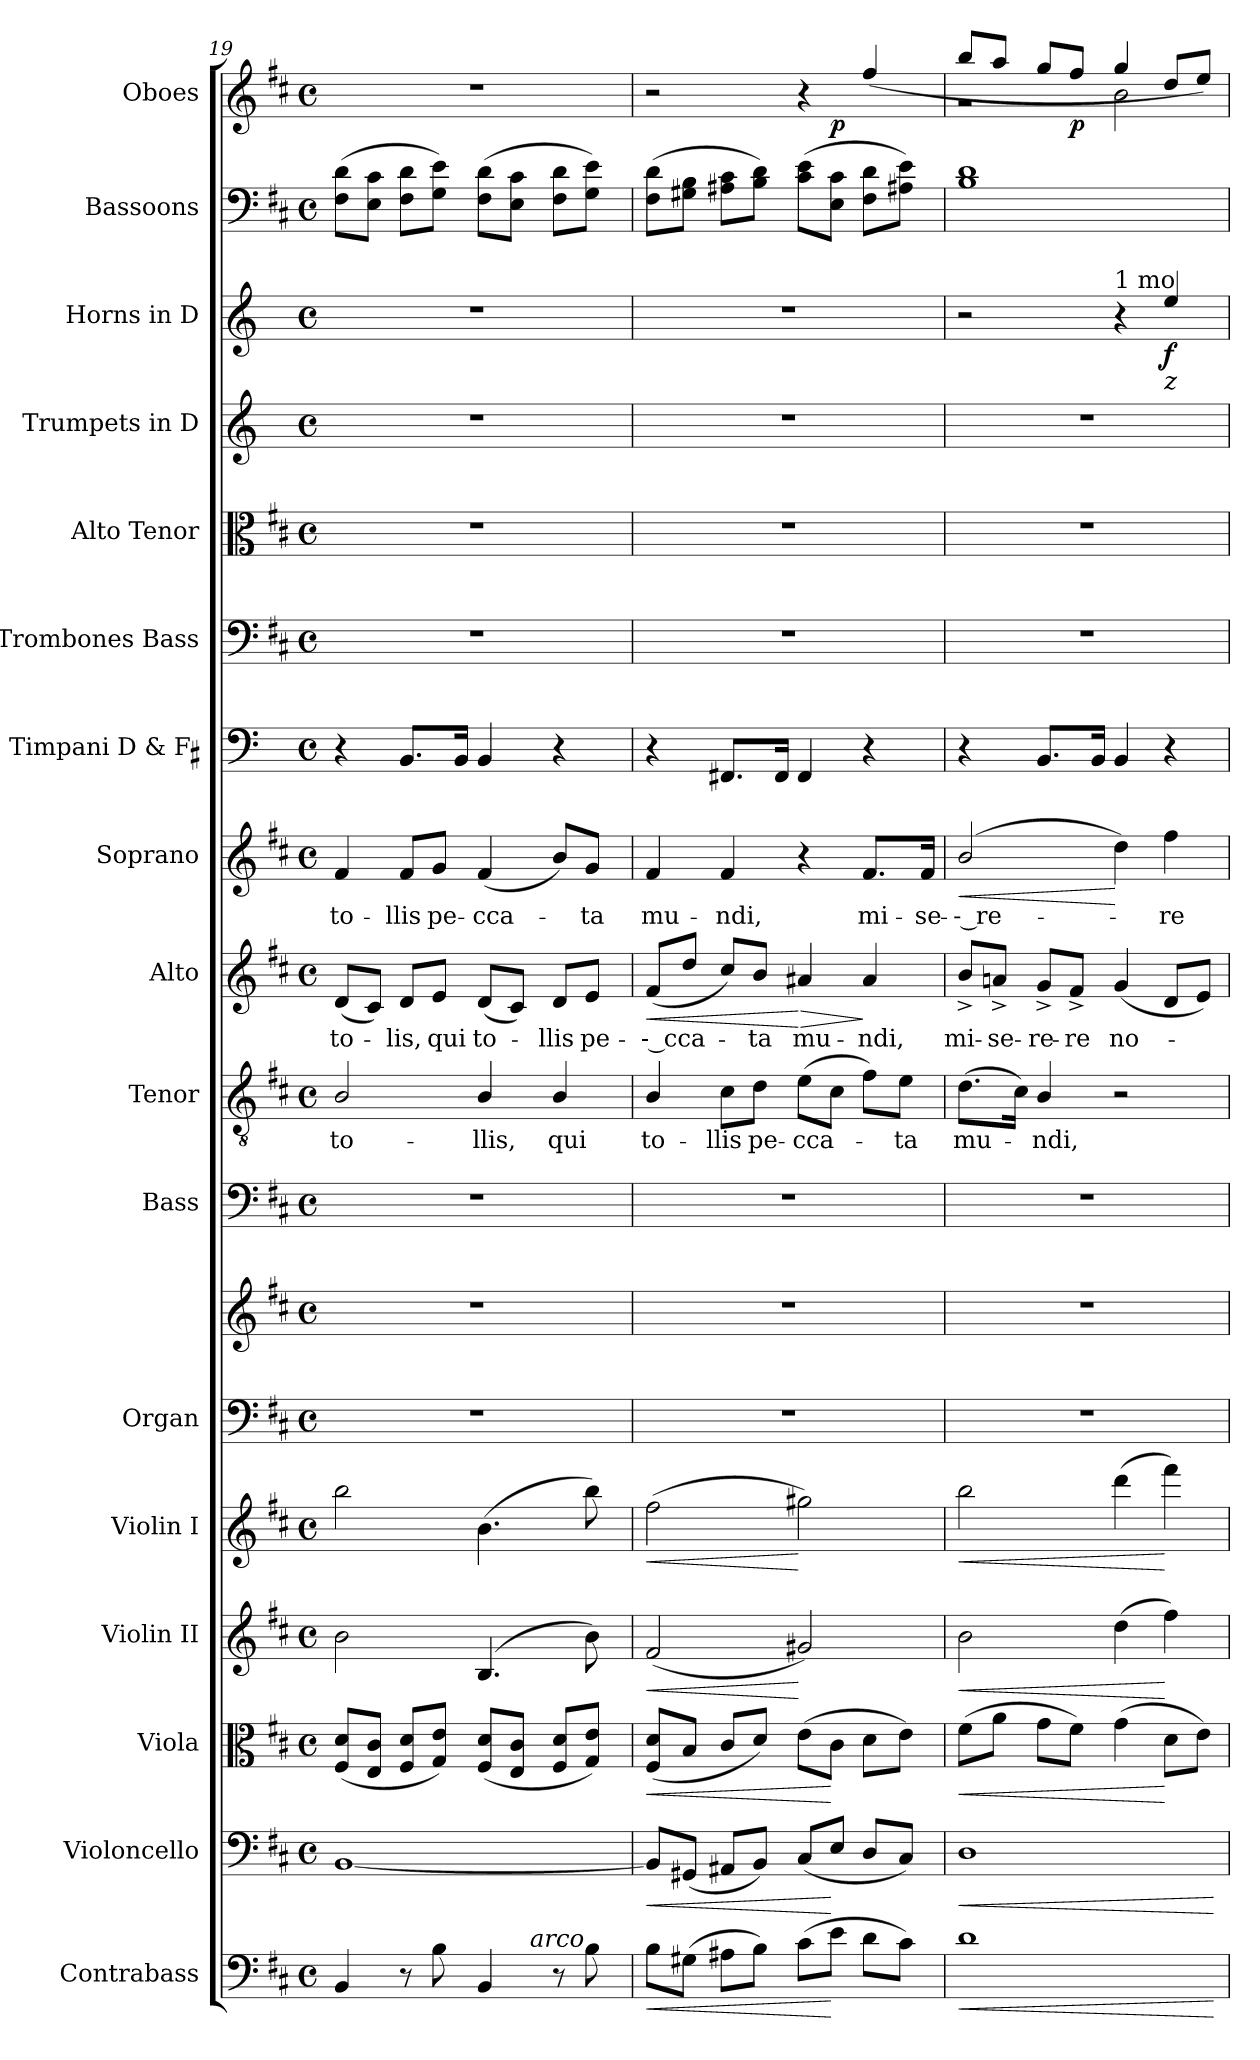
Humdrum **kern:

**kern	**dynam	**kern	**dynam	**kern	**dynam	**kern	**dynam	**kern	**dynam	**kern	**kern	**kern	**kern	**text	**kern	**text	**dynam	**kern	**text	**dynam	**kern	**kern	**kern	**kern	**kern	**dynam	**kern	**kern	**dynam
*part17	*part17	*part16	*part16	*part15	*part15	*part14	*part14	*part13	*part13	*part12	*part12	*part11	*part10	*part10	*part9	*part9	*part9	*part8	*part8	*part8	*part7	*part6	*part5	*part4	*part3	*part3	*part2	*part1	*part1
*staff18	*staff18	*staff17	*staff17	*staff16	*staff16	*staff15	*staff15	*staff14	*staff14	*staff13	*staff12	*staff11	*staff10	*staff10	*staff9	*staff9	*staff9	*staff8	*staff8	*staff8	*staff7	*staff6	*staff5	*staff4	*staff3	*staff3	*staff2	*staff1	*staff1
*I"Contrabass	*	*I"Violoncello	*	*I"Viola	*	*I"Violin II	*	*I"Violin I	*	*I"Organ	*	*I"Bass	*I"Tenor	*	*I"Alto	*	*	*I"Soprano	*	*	*I"Timpani D & F#	*I"Trombones  Bass	*I"Alto Tenor	*I"Trumpets in D	*I"Horns in D	*	*I"Bassoons	*I"Oboes	*
*I'Cb.	*	*I'Vc.	*	*I'Vla.	*	*I'Vln. II	*	*I'Vln. I	*	*I'Org.	*	*I'B.	*I'T.	*	*I'A.	*	*	*I'S.	*	*	*I'Timp.	*	*	*	*	*	*I'Bsn.	*I'Ob.	*
*clefF4	*	*clefF4	*	*clefC3	*	*clefG2	*	*clefG2	*	*clefF4	*clefG2	*clefF4	*clefGv2	*	*clefG2	*	*	*clefG2	*	*	*clefF4	*clefF4	*clefC3	*clefG2	*clefG2	*	*clefF4	*clefG2	*
*ITrd7c12	*	*	*	*	*	*	*	*	*	*	*	*	*ITrd7c12	*	*	*	*	*	*	*	*	*	*	*ITrd-1c-2	*ITrd6c10	*	*	*	*
*k[f#c#]	*	*k[f#c#]	*	*k[f#c#]	*	*k[f#c#]	*	*k[f#c#]	*	*k[f#c#]	*k[f#c#]	*k[f#c#]	*k[f#c#]	*	*k[f#c#]	*	*	*k[f#c#]	*	*	*k[]	*k[f#c#]	*k[f#c#]	*k[f#c#]	*k[f#c#]	*	*k[f#c#]	*k[f#c#]	*
*D:	*	*D:	*	*D:	*	*D:	*	*D:	*	*D:	*D:	*D:	*D:	*	*D:	*	*	*D:	*	*	*C:	*D:	*D:	*D:	*D:	*	*D:	*D:	*
*M4/4	*	*M4/4	*	*M4/4	*	*M4/4	*	*M4/4	*	*M4/4	*M4/4	*M4/4	*M4/4	*	*M4/4	*	*	*M4/4	*	*	*M4/4	*M4/4	*M4/4	*M4/4	*M4/4	*	*M4/4	*M4/4	*
*met(c)	*	*met(c)	*	*met(c)	*	*met(c)	*	*met(c)	*	*met(c)	*met(c)	*met(c)	*met(c)	*	*met(c)	*	*	*met(c)	*	*	*met(c)	*met(c)	*met(c)	*met(c)	*met(c)	*	*met(c)	*met(c)	*
=19	=19	=19	=19	=19	=19	=19	=19	=19	=19	=19	=19	=19	=19	=19	=19	=19	=19	=19	=19	=19	=19	=19	=19	=19	=19	=19	=19	=19	=19
!	!	!	!	!	!	!	!	!	!	!	!	!	!	!LO:LY:b:color=#000000	!	!	!	!	!	!	!	!	!	!	!	!	!	!	!
!	!	!	!	!	!	!	!	!	!	!	!	!	!	!	!	!LO:LY:b:color=#000000	!	!	!	!	!	!	!	!	!	!	!	!	!
!	!	!	!	!	!	!	!	!	!	!	!	!	!	!	!	!	!	!	!LO:LY:b:color=#000000	!	!	!	!	!	!	!	!	!	!
*^	*	*	*	*	*	*	*	*	*	*	*	*	*	*	*	*	*	*	*	*	*	*	*	*	*	*	*	*	*
4BBBi/	2ryy	.	[1BBi	.	(8F#i/ 8di/L	.	2bi\	.	2bbi\	.	1r	1r	1r	2BBi/	to-	(8di/L	to-	.	4f#i/	to-	.	4r	1r	1r	1r	1r	.	(8F#i\ 8di\L	1r	.
.	.	.	.	.	8Ei/ 8c#i/J	.	.	.	.	.	.	.	.	.	.	8c#i/J)	.	.	.	.	.	.	.	.	.	.	.	8Ei\ 8c#i\J	.	.
!	!	!	!	!	!	!	!	!	!	!	!	!	!	!	!	!	!LO:LY:b:color=#000000	!	!	!	!	!	!	!	!	!	!	!	!	!
!	!	!	!	!	!	!	!	!	!	!	!	!	!	!	!	!	!	!	!	!LO:LY:b:color=#000000	!	!	!	!	!	!	!	!	!	!
8r	.	.	.	.	8F#i/ 8di/L	.	.	.	.	.	.	.	.	.	.	8di/L	-lis,	.	8f#i/L	-llis	.	8.BBi/L	.	.	.	.	.	8F#i\ 8di\L	.	.
!	!	!	!	!	!	!	!	!	!	!	!	!	!	!	!	!	!LO:LY:b:color=#000000	!	!	!	!	!	!	!	!	!	!	!	!	!
!	!	!	!	!	!	!	!	!	!	!	!	!	!	!	!	!	!	!	!	!LO:LY:b:color=#000000	!	!	!	!	!	!	!	!	!	!
8BBi\	.	.	.	.	8Gi/ 8ei/J)	.	.	.	.	.	.	.	.	.	.	8ei/J	qui	.	8gi/J	pe-	.	.	.	.	.	.	.	8Gi\ 8ei\J)	.	.
.	.	.	.	.	.	.	.	.	.	.	.	.	.	.	.	.	.	.	.	.	.	16BBi/Jk	.	.	.	.	.	.	.	.
!	!	!	!	!	!	!	!	!	!	!	!	!	!	!	!LO:LY:b:color=#000000	!	!	!	!	!	!	!	!	!	!	!	!	!	!	!
!	!	!	!	!	!	!	!	!	!	!	!	!	!	!	!	!	!LO:LY:b:color=#000000	!	!	!	!	!	!	!	!	!	!	!	!	!
!	!	!	!	!	!	!	!	!	!	!	!	!	!	!	!	!	!	!	!	!LO:LY:b:color=#000000	!	!	!	!	!	!	!	!	!	!
4BBBi/	8ryy	.	.	.	(8F#i/ 8di/L	.	(4.Bi/	.	(4.bi\	.	.	.	.	4BBi/	-llis,	(8di/L	to-	.	(4f#i/	-cca-	.	4BBi/	.	.	.	.	.	(8F#i\ 8di\L	.	.
.	32..ryy	.	.	.	8Ei/ 8c#i/J	.	.	.	.	.	.	.	.	.	.	8c#i/J)	.	.	.	.	.	.	.	.	.	.	.	8Ei\ 8c#i\J	.	.
!	!LO:TX:a:i:t=arco	!	!	!	!	!	!	!	!	!	!	!	!	!	!	!	!	!	!	!	!	!	!	!	!	!	!	!	!	!
.	4ryy	.	.	.	.	.	.	.	.	.	.	.	.	.	.	.	.	.	.	.	.	.	.	.	.	.	.	.	.	.
!	!	!	!	!	!	!	!	!	!	!	!	!	!	!	!LO:LY:b:color=#000000	!	!	!	!	!	!	!	!	!	!	!	!	!	!	!
!	!	!	!	!	!	!	!	!	!	!	!	!	!	!	!	!	!LO:LY:b:color=#000000	!	!	!	!	!	!	!	!	!	!	!	!	!
8r	.	.	.	.	8F#i/ 8di/L	.	.	.	.	.	.	.	.	4BBi/	qui	8di/L	-llis	.	8bi/L)	.	.	4r	.	.	.	.	.	8F#i\ 8di\L	.	.
!	!	!	!	!	!	!	!	!	!	!	!	!	!	!	!	!	!LO:LY:b:color=#000000	!	!	!	!	!	!	!	!	!	!	!	!	!
!	!	!	!	!	!	!	!	!	!	!	!	!	!	!	!	!	!	!	!	!LO:LY:b:color=#000000	!	!	!	!	!	!	!	!	!	!
8BBi\	.	.	.	.	8Gi/ 8ei/J)	.	8bi\)	.	8bbi\)	.	.	.	.	.	.	8ei/J	pe-	.	8gi/J	-ta	.	.	.	.	.	.	.	8Gi\ 8ei\J)	.	.
.	16ryy	.	.	.	.	.	.	.	.	.	.	.	.	.	.	.	.	.	.	.	.	.	.	.	.	.	.	.	.	.
.	128ryy	.	.	.	.	.	.	.	.	.	.	.	.	.	.	.	.	.	.	.	.	.	.	.	.	.	.	.	.	.
!!LO:PB:g=z
=20	=20	=20	=20	=20	=20	=20	=20	=20	=20	=20	=20	=20	=20	=20	=20	=20	=20	=20	=20	=20	=20	=20	=20	=20	=20	=20	=20	=20	=20	=20
!	!	!LO:HP:b	!	!LO:HP:b	!	!LO:HP:b	!	!LO:HP:b	!	!LO:HP:b	!	!	!	!	!	!	!	!	!	!	!	!	!	!	!	!	!	!	!	!
*v	*v	*	*	*	*	*	*	*	*	*	*	*	*	*	*	*	*	*	*	*	*	*	*	*	*	*	*	*	*	*
*^	*	*	*	*	*	*	*	*	*	*	*	*	*	*	*	*	*	*	*	*	*	*	*	*	*	*	*	*	*
!	!	!	!	!	!	!	!	!	!	!	!	!	!	!	!LO:LY:b:color=#000000	!	!	!	!	!	!	!	!	!	!	!	!	!	!	!
*v	*v	*	*	*	*	*	*	*	*	*	*	*	*	*	*	*	*	*	*	*	*	*	*	*	*	*	*	*	*	*
*^	*	*	*	*	*	*	*	*	*	*	*	*	*	*	*	*	*	*	*	*	*	*	*	*	*	*	*	*	*
!	!	!	!	!	!	!	!	!	!	!	!	!	!	!	!	!	!LO:LY:b:color=#000000	!LO:HP:b	!	!	!	!	!	!	!	!	!	!	!	!
*v	*v	*	*	*	*	*	*	*	*	*	*	*	*	*	*	*	*	*	*	*	*	*	*	*	*	*	*	*	*	*
*^	*	*	*	*	*	*	*	*	*	*	*	*	*	*	*	*	*	*	*	*	*	*	*	*	*	*	*	*	*
!	!	!	!	!	!	!	!	!	!	!	!	!	!	!	!	!	!	!	!	!LO:LY:b:color=#000000	!	!	!	!	!	!	!	!	!	!
*v	*v	*	*	*	*	*	*	*	*	*	*	*	*	*	*	*	*	*	*	*	*	*	*	*	*	*	*	*	*^	*
8BBi\L	<	8BBi/L]	<	(8F#i/ 8di/L	<	(2f#i/	<	(2ff#i\	<	1r	1r	1r	4BBi/	to-	(8f#i/L	-- cca-	<	4f#i/	mu-	.	4r	1r	1r	1r	1r	.	(8F#i\ 8di\L	2r	2ryy	.
(8GG#Xi\J	.	(8GG#Xi/J	.	8Bi/J	.	.	.	.	.	.	.	.	.	.	8ddi/J	.	.	.	.	.	.	.	.	.	.	.	8G#Xi\ 8Bi\J	.	.	.
!	!	!	!	!	!	!	!	!	!	!	!	!	!	!LO:LY:b:color=#000000	!	!	!	!	!	!	!	!	!	!	!	!	!	!	!	!
!	!	!	!	!	!	!	!	!	!	!	!	!	!	!	!	!	!	!	!LO:LY:b:color=#000000	!	!	!	!	!	!	!	!	!	!	!
8AA#Xi\L	.	8AA#Xi/L	.	8c#i/L	.	.	.	.	.	.	.	.	8C#i\L	-llis	8cc#i/L)	.	.	4f#i/	-ndi,	.	8.FF#Xi/L	.	.	.	.	.	8A#Xi\ 8c#i\L	.	.	.
!	!	!	!	!	!	!	!	!	!	!	!	!	!	!LO:LY:b:color=#000000	!	!	!	!	!	!	!	!	!	!	!	!	!	!	!	!
!	!	!	!	!	!	!	!	!	!	!	!	!	!	!	!	!LO:LY:b:color=#000000	!	!	!	!	!	!	!	!	!	!	!	!	!	!
8BBi\J)	.	8BBi/J)	.	8di/J)	.	.	.	.	.	.	.	.	8Di\J	pe-	8bi/J	-ta	.	.	.	.	.	.	.	.	.	.	8Bi\ 8di\J)	.	.	.
.	.	.	.	.	.	.	.	.	.	.	.	.	.	.	.	.	.	.	.	.	16FF#i/Jk	.	.	.	.	.	.	.	.	.
!	!	!	!	!	!	!	!	!	!	!	!	!	!	!LO:LY:b:color=#000000	!	!	!	!	!	!	!	!	!	!	!	!	!	!	!	!
!	!	!	!	!	!	!	!	!	!	!	!	!	!	!	!	!LO:LY:b:color=#000000	!LO:HP:n=1:b	!	!	!	!	!	!	!	!	!	!	!	!	!
(8C#i\L	.	(8C#i/L	.	(8ei\L	.	2g#Xi/)	[	2gg#Xi\)	[	.	.	.	(8Ei\L	-cca-	4a#Xi/	mu-	[ >	4r	.	.	4FF#i/	.	.	.	.	.	(8c#i\ 8ei\L	4r	8ryy	.
8Ei\J	[	8Ei/J	[	8c#i\J	[	.	.	.	.	.	.	.	8C#i\J	.	.	.	.	.	.	.	.	.	.	.	.	.	8Ei\ 8c#i\J	.	4.ryy	p
!	!	!	!	!	!	!	!	!	!	!	!	!	!	!	!	!LO:LY:b:color=#000000	!	!	!	!	!	!	!	!	!	!	!	!	!	!
!	!	!	!	!	!	!	!	!	!	!	!	!	!	!	!	!	!	!	!LO:LY:b:color=#000000	!	!	!	!	!	!	!	!	!	!	!
8Di\L	.	8Di/L	.	8di\L	.	.	.	.	.	.	.	.	8F#i\L)	.	4a#i/	-ndi,	]	8.f#i/L	mi-	.	4r	.	.	.	.	.	8F#i\ 8di\L	(4ff#i/	.	.
!	!	!	!	!	!	!	!	!	!	!	!	!	!	!LO:LY:b:color=#000000	!	!	!	!	!	!	!	!	!	!	!	!	!	!	!	!
8C#i\J)	.	8C#i/J)	.	8ei\J)	.	.	.	.	.	.	.	.	8Ei\J	-ta	.	.	.	.	.	.	.	.	.	.	.	.	8A#Xi\ 8ei\J)	.	.	.
!	!	!	!	!	!	!	!	!	!	!	!	!	!	!	!	!	!	!	!LO:LY:b:color=#000000	!	!	!	!	!	!	!	!	!	!	!
.	.	.	.	.	.	.	.	.	.	.	.	.	.	.	.	.	.	16f#i/Jk	-se-	.	.	.	.	.	.	.	.	.	.	.
=21	=21	=21	=21	=21	=21	=21	=21	=21	=21	=21	=21	=21	=21	=21	=21	=21	=21	=21	=21	=21	=21	=21	=21	=21	=21	=21	=21	=21	=21	=21
!	!LO:HP:b	!	!LO:HP:b	!	!LO:HP:b	!	!LO:HP:b	!	!LO:HP:b	!	!	!	!	!	!	!	!	!	!	!	!	!	!	!	!	!	!	!	!	!
!	!	!	!	!	!	!	!	!	!	!	!	!	!	!LO:LY:b:color=#000000	!	!	!	!	!	!	!	!	!	!	!	!	!	!	!	!
!	!	!	!	!	!	!	!	!	!	!	!	!	!	!	!	!LO:LY:b:color=#000000	!	!	!	!	!	!	!	!	!	!	!	!	!	!
!	!	!	!	!	!	!	!	!	!	!	!	!	!	!	!	!	!	!	!LO:LY:b:color=#000000	!LO:HP:b	!	!	!	!	!	!	!	!	!	!
1Di	<	1Di	<	(8f#i\L	<	2bi\	<	2bbi\	<	1r	1r	1r	(8.Di\L	mu-	8b^i/L	mi-	.	(2bi/	-- re-	<	4r	1r	1r	1r	2r	.	1Bi 1di	8bbi/L	2r	.
!	!	!	!	!	!	!	!	!	!	!	!	!	!	!	!	!LO:LY:b:color=#000000	!	!	!	!	!	!	!	!	!	!	!	!	!	!
.	.	.	.	8ai\J	.	.	.	.	.	.	.	.	.	.	8an^i/J	-se-	.	.	.	.	.	.	.	.	.	.	.	8aai/J	.	.
.	.	.	.	.	.	.	.	.	.	.	.	.	16C#i\Jk)	.	.	.	.	.	.	.	.	.	.	.	.	.	.	.	.	.
!	!	!	!	!	!	!	!	!	!	!	!	!	!	!LO:LY:b:color=#000000	!	!	!	!	!	!	!	!	!	!	!	!	!	!	!	!
!	!	!	!	!	!	!	!	!	!	!	!	!	!	!	!	!LO:LY:b:color=#000000	!	!	!	!	!	!	!	!	!	!	!	!	!	!
.	.	.	.	8gi\L	.	.	.	.	.	.	.	.	4BBi/	-ndi,	8g^i/L	-re-	.	.	.	.	8.BBi/L	.	.	.	.	.	.	8ggi/L	.	.
!	!	!	!	!	!	!	!	!	!	!	!	!	!	!	!	!LO:LY:b:color=#000000	!	!	!	!	!	!	!	!	!	!	!	!	!	!
.	.	.	.	8f#i\J)	.	.	.	.	.	.	.	.	.	.	8f#^i/J	-re	.	.	.	.	.	.	.	.	.	.	.	8ff#i/J	.	p
.	.	.	.	.	.	.	.	.	.	.	.	.	.	.	.	.	.	.	.	.	16BBi/Jk	.	.	.	.	.	.	.	.	.
!	!	!	!	!	!	!	!	!	!	!	!	!	!	!	!	!	!	!	!	!	!	!	!	!	!LO:TX:a:t=1 mo	!	!	!	!	!
!	!	!	!	!	!	!	!	!	!	!	!	!	!	!	!	!LO:LY:b:color=#000000	!	!	!	!	!	!	!	!	!	!	!	!	!	!
.	.	.	.	(4gi\	.	(4ddi\	.	(4dddi\	.	.	.	.	2r	.	(4gi/	no-	.	4ddi\)	.	[	4BBi/	.	.	.	4r	.	.	4ggi/	2bi\	.
!	!	!	!	!	!	!	!	!	!	!	!	!	!	!	!	!	!	!	!	!	!	!	!	!	!LO:TX:b:i:t=z	!	!	!	!	!
!	!	!	!	!	!	!	!	!	!	!	!	!	!	!	!	!	!	!	!LO:LY:b:color=#000000	!	!	!	!	!	!	!	!	!	!	!
.	.	.	.	8di\L	[	4ff#i\)	[	4fff#i\)	[	.	.	.	.	.	8di/L	.	.	4ff#i\	-re	.	4r	.	.	.	4f#i/	f	.	8ddi/L	.	.
.	.	.	.	8ei\J)	.	.	.	.	.	.	.	.	.	.	8ei/J)	.	.	.	.	.	.	.	.	.	.	.	.	8eei/J)	.	.
*	*	*	*	*	*	*	*	*	*	*	*	*	*	*	*	*	*	*	*	*	*	*	*	*	*	*	*	*v	*v	*
.	[	.	[	.	.	.	.	.	.	.	.	.	.	.	.	.	.	.	.	.	.	.	.	.	.	.	.	.	.
=	=	=	=	=	=	=	=	=	=	=	=	=	=	=	=	=	=	=	=	=	=	=	=	=	=	=	=	=	=
*-	*-	*-	*-	*-	*-	*-	*-	*-	*-	*-	*-	*-	*-	*-	*-	*-	*-	*-	*-	*-	*-	*-	*-	*-	*-	*-	*-	*-	*-
